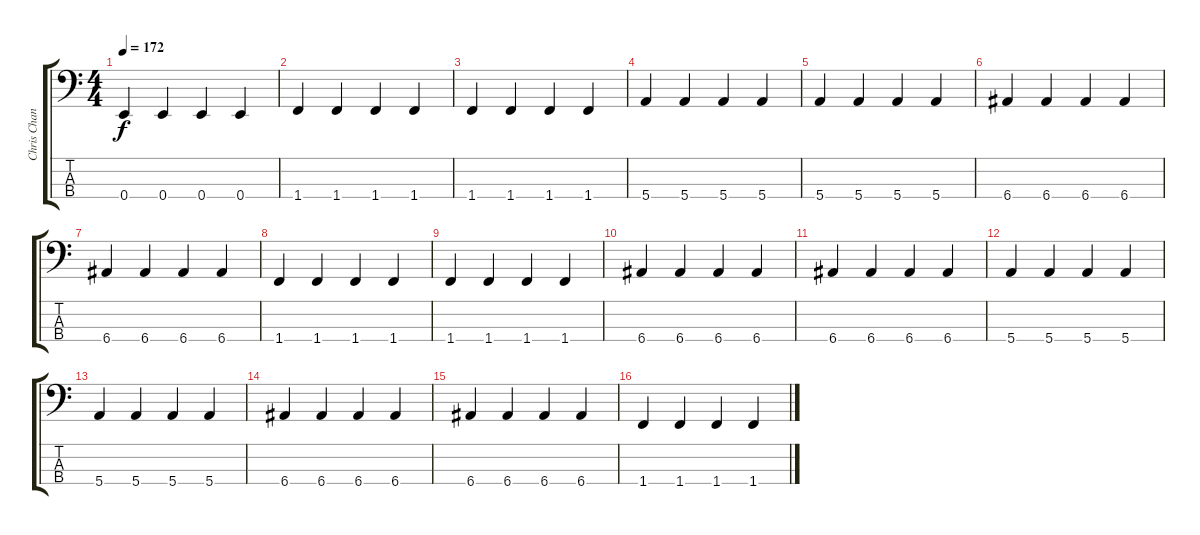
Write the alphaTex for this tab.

\track ("Chris Chaney" "Chris Chan") {instrument electricbasspick}
\staff {score tabs}
\tuning (G2 D2 A1 E1) {hide}
\ts (4 4)
\tempo 172
\clef f4
\ks c
0.4.4{dy f} 0.4.4 0.4.4 0.4.4 |
1.4.4 1.4.4 1.4.4 1.4.4 |
1.4.4 1.4.4 1.4.4 1.4.4 |
5.4.4 5.4.4 5.4.4 5.4.4 |
5.4.4 5.4.4 5.4.4 5.4.4 |
6.4.4 6.4.4 6.4.4 6.4.4 |
6.4.4 6.4.4 6.4.4 6.4.4 |
1.4.4 1.4.4 1.4.4 1.4.4 |
1.4.4 1.4.4 1.4.4 1.4.4 |
6.4.4 6.4.4 6.4.4 6.4.4 |
6.4.4 6.4.4 6.4.4 6.4.4 |
5.4.4 5.4.4 5.4.4 5.4.4 |
5.4.4 5.4.4 5.4.4 5.4.4 |
6.4.4 6.4.4 6.4.4 6.4.4 |
6.4.4 6.4.4 6.4.4 6.4.4 |
1.4.4 1.4.4 1.4.4 1.4.4
